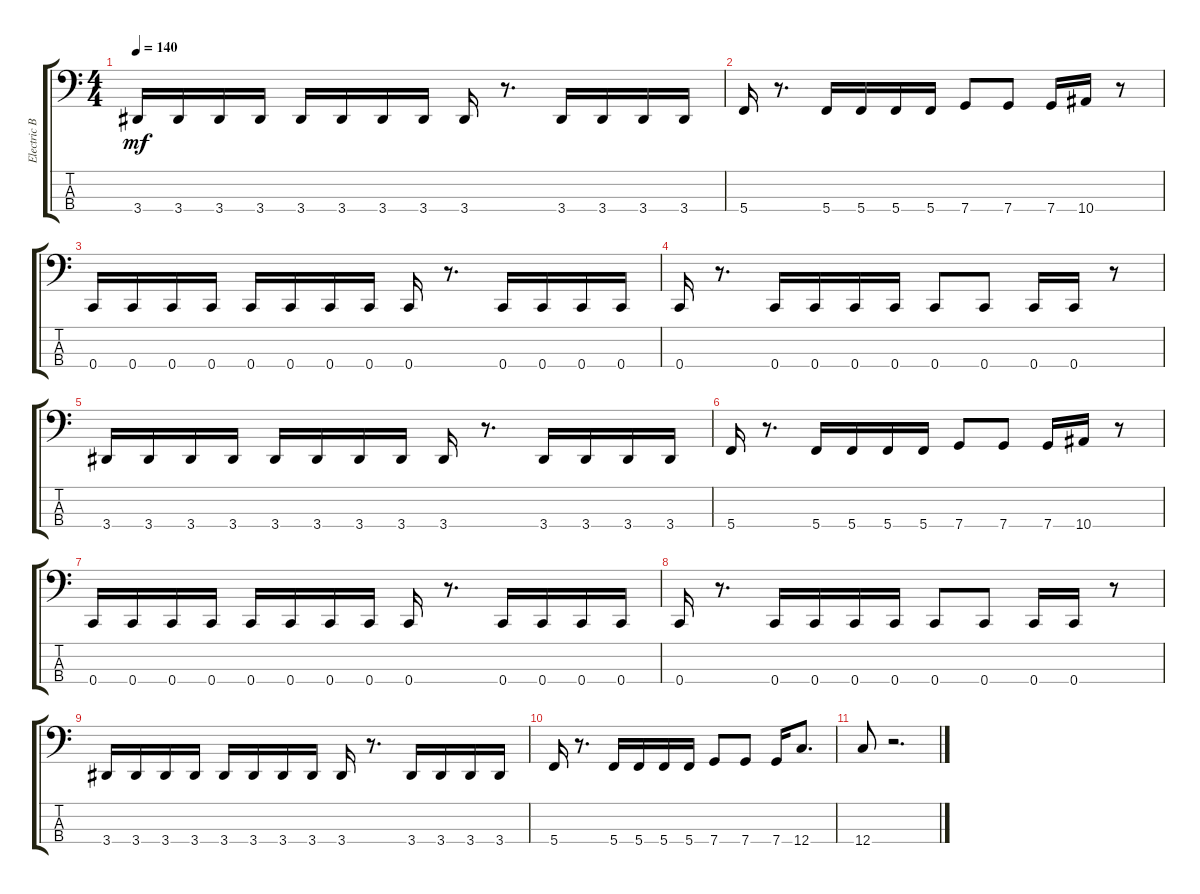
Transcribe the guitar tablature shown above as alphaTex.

\track ("Electric Bass" "Electric B") {instrument electricbassfinger}
\staff {score tabs}
\tuning (F2 C2 G1 C1) {hide}
\ts (4 4)
\tempo 140
\clef f4
\ks c
3.4.16{dy mf} 3.4.16 3.4.16 3.4.16 3.4.16 3.4.16 3.4.16 3.4.16 3.4.16 r.8{d} 3.4.16 3.4.16 3.4.16 3.4.16 |
5.4.16 r.8{d} 5.4.16 5.4.16 5.4.16 5.4.16 7.4.8 7.4.8 7.4.16 10.4.16 r.8 |
0.4.16 0.4.16 0.4.16 0.4.16 0.4.16 0.4.16 0.4.16 0.4.16 0.4.16 r.8{d} 0.4.16 0.4.16 0.4.16 0.4.16 |
0.4.16 r.8{d} 0.4.16 0.4.16 0.4.16 0.4.16 0.4.8 0.4.8 0.4.16 0.4.16 r.8 |
3.4.16 3.4.16 3.4.16 3.4.16 3.4.16 3.4.16 3.4.16 3.4.16 3.4.16 r.8{d} 3.4.16 3.4.16 3.4.16 3.4.16 |
5.4.16 r.8{d} 5.4.16 5.4.16 5.4.16 5.4.16 7.4.8 7.4.8 7.4.16 10.4.16 r.8 |
0.4.16 0.4.16 0.4.16 0.4.16 0.4.16 0.4.16 0.4.16 0.4.16 0.4.16 r.8{d} 0.4.16 0.4.16 0.4.16 0.4.16 |
0.4.16 r.8{d} 0.4.16 0.4.16 0.4.16 0.4.16 0.4.8 0.4.8 0.4.16 0.4.16 r.8 |
3.4.16 3.4.16 3.4.16 3.4.16 3.4.16 3.4.16 3.4.16 3.4.16 3.4.16 r.8{d} 3.4.16 3.4.16 3.4.16 3.4.16 |
5.4.16 r.8{d} 5.4.16 5.4.16 5.4.16 5.4.16 7.4.8 7.4.8 7.4.16 12.4.8{d} |
12.4.8 r.2{d}
